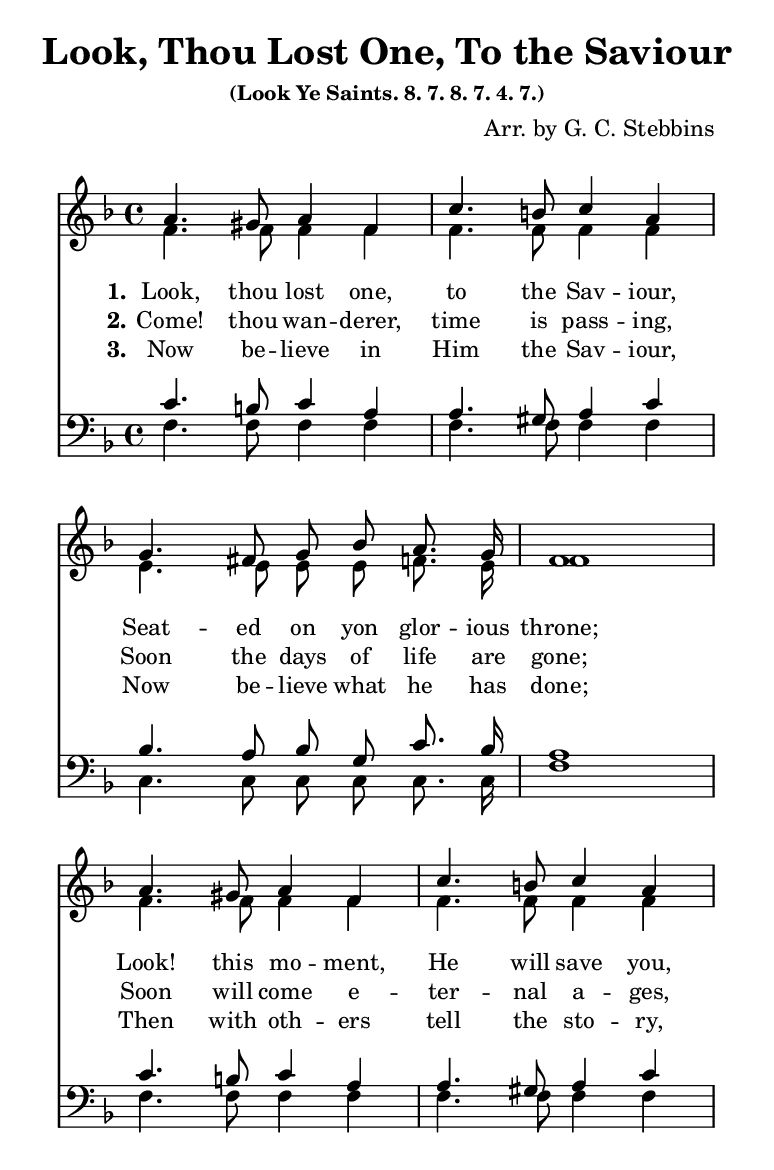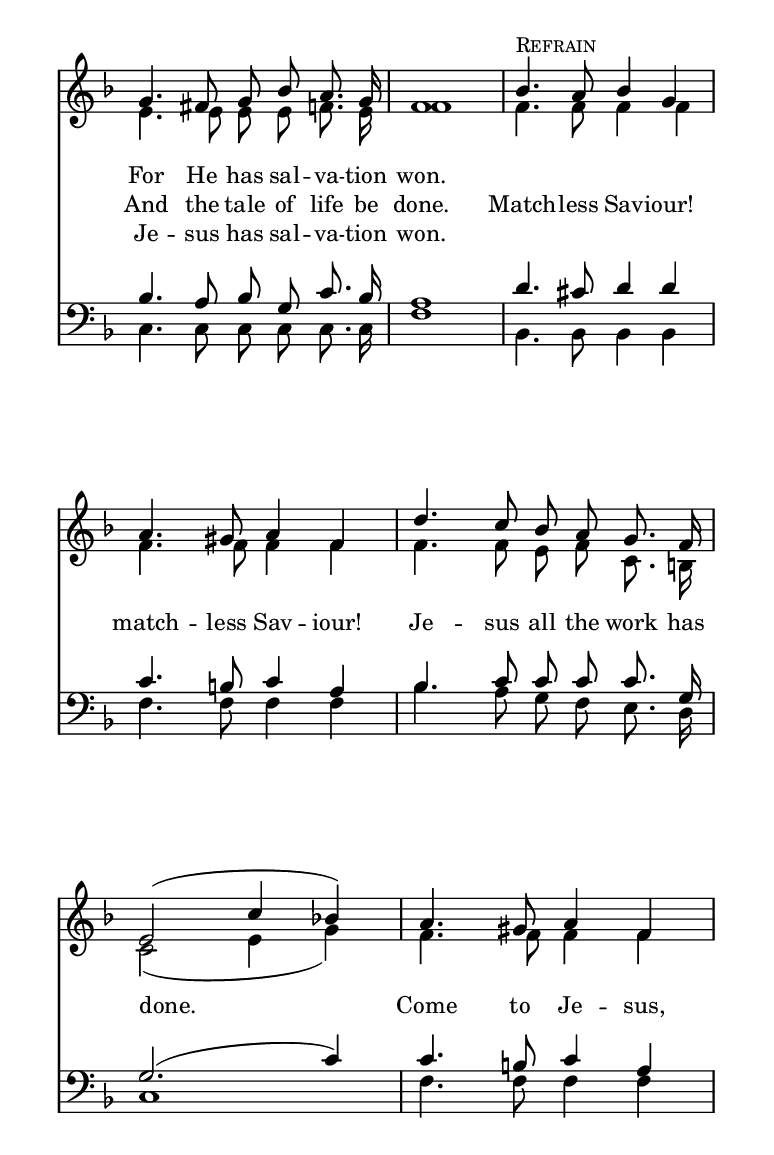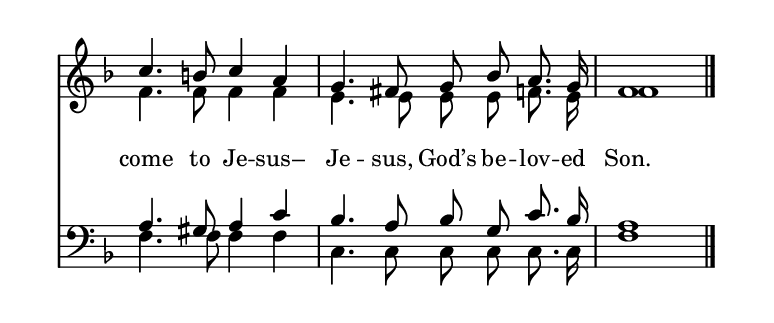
\include "common/global.ily"
\paper {
  \include "common/paper.ily"
  %ragged-bottom = ##t
  %ragged-last-bottom = ##t
  %systems-per-page = ##f
  %page-count = ##f
}

\header{
  title = "Look, Thou Lost One, To the Saviour"
  subsubtitle = "(Look Ye Saints. 8. 7. 8. 7. 4. 7.)"
  %meter = "8.7.8.7.4.7."
  %poet = ""
  composer = "Arr. by G. C. Stebbins"
  %copyright = ""
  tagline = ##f
}

patternAA = { c4. c8 c4 c4 | c4. c8 c4 c4 }
patternBA = { c4. c8 c8 c8 c8. c16 | c1 }
patternBB = { c4. c8 c8 c8 c8. c16 | c2( c4 c4) }
patternBC = { c4. c8 c8 c8 c8. c16 | c2.( c4) }

global = {
  \include "common/overrides.ily"
  \override Staff.TimeSignature #'style = #'()
  \time 4/4
  \override Score.MetronomeMark #'transparent = ##t % hide all fermata changes too
  \tempo 4=95
  \key f \major
  \autoBeamOff
}

notesSoprano = {
\global
\relative c'' {

  \changePitch \patternAA { a gis a f | c' b c a }
  \changePitch \patternBA { g fis g bes a g | f }
  \changePitch \patternAA { a gis a f | c' b c a }
  \changePitch \patternBA { g fis g bes a g | f }

  << s^\markup { \small \caps "Refrain" }
  \changePitch \patternAA { bes a bes g | a gis a f } >>
  \changePitch \patternBB { d' c bes a g f | e c' bes! }
  \changePitch \patternAA { a gis a f | c' b c a }
  \changePitch \patternBA { g fis g bes a g | f }

  \bar "|."

}
}

notesAlto = {
\global
\relative e' {

  \changePitch \patternAA { f f f f | f f f f }
  \changePitch \patternBA { e e e e f! e | f }
  \changePitch \patternAA { f f f f | f f f f }
  \changePitch \patternBA { e e e e f! e | f }

  \changePitch \patternAA { f f f f | f f f f }
  \changePitch \patternBB { f f e f c b! | c e g }
  \changePitch \patternAA { f f f f | f f f f }
  \changePitch \patternBA { e e e e f! e | f }

}
}

notesTenor = {
\global
\relative a {

  \changePitch \patternAA { c b c a | a gis a c }
  \changePitch \patternBA { bes a bes g c bes | a }
  \changePitch \patternAA { c b c a | a gis a c }
  \changePitch \patternBA { bes a bes g c bes | a }

  \changePitch \patternAA { d cis d d | c b c a }
  \changePitch \patternBC { bes c c c c g | g c }
  \changePitch \patternAA { c b c a | a gis a c }
  \changePitch \patternBA { bes a bes g c bes | a }

}
}

notesBass = {
\global
\relative f {

  \changePitch \patternAA { f f f f | f f f f }
  \changePitch \patternBA { c c c c c c | f }
  \changePitch \patternAA { f f f f | f f f f }
  \changePitch \patternBA { c c c c c c | f }

  \changePitch \patternAA { bes, bes bes bes | f' f f f }
  \changePitch \patternBA { bes a g f e d | c }
  \changePitch \patternAA { f f f f | f f f f }
  \changePitch \patternBA { c c c c c c | f }

}
}

Refrain = \lyricmode {

Match -- less Sav -- iour! match -- less Sav -- iour!
Je -- sus all the work has done.
Come to Je -- sus, come to Je -- sus–
Je -- sus, God’s be -- lov -- ed Son.

}

wordsA = \lyricmode {
\set stanza = "1."

Look, thou lost one, to the Sav -- iour,
Seat -- ed on yon glor -- ious throne;
Look! this mo -- ment, He will save you,
For He has sal -- va -- tion won.

}

wordsB = \lyricmode {
\set stanza = "2."

Come! thou wan -- derer, time is pass -- ing,
Soon the days of life are gone;
Soon will come e -- ter -- nal a -- ges,
And the tale of life be done.

\Refrain

}

wordsC = \lyricmode {
\set stanza = "3."

Now be -- lieve in Him the Sav -- iour,
Now be -- lieve what he has done;
Then with oth -- ers tell the sto -- ry,
Je -- sus has sal -- va -- tion won.

}

\score {
  \context ChoirStaff <<
    \context Staff = upper <<
      \set ChoirStaff.systemStartDelimiter = #'SystemStartBar
      \context Voice  = sopranos { \voiceOne << \notesSoprano >> }
      \context Voice  = altos { \voiceTwo << \notesAlto >> }
      \context Lyrics = one   \lyricsto sopranos \wordsA
      \context Lyrics = two   \lyricsto sopranos \wordsB
      \context Lyrics = three \lyricsto sopranos \wordsC
    >>
    \context Staff = men <<
      \clef bass
      \context Voice  = tenors { \voiceOne << \notesTenor >> }
      \context Voice  = basses { \voiceTwo << \notesBass >> }
    >>
  >>
  \layout {
    \include "common/layout.ily"
  }
  \midi{
    \include "common/midi.ily"
  }
}

\version "2.14.1"  % necessary for upgrading to future LilyPond versions.

% vi:set et ts=2 sw=2 ai nocindent syntax=lilypond
